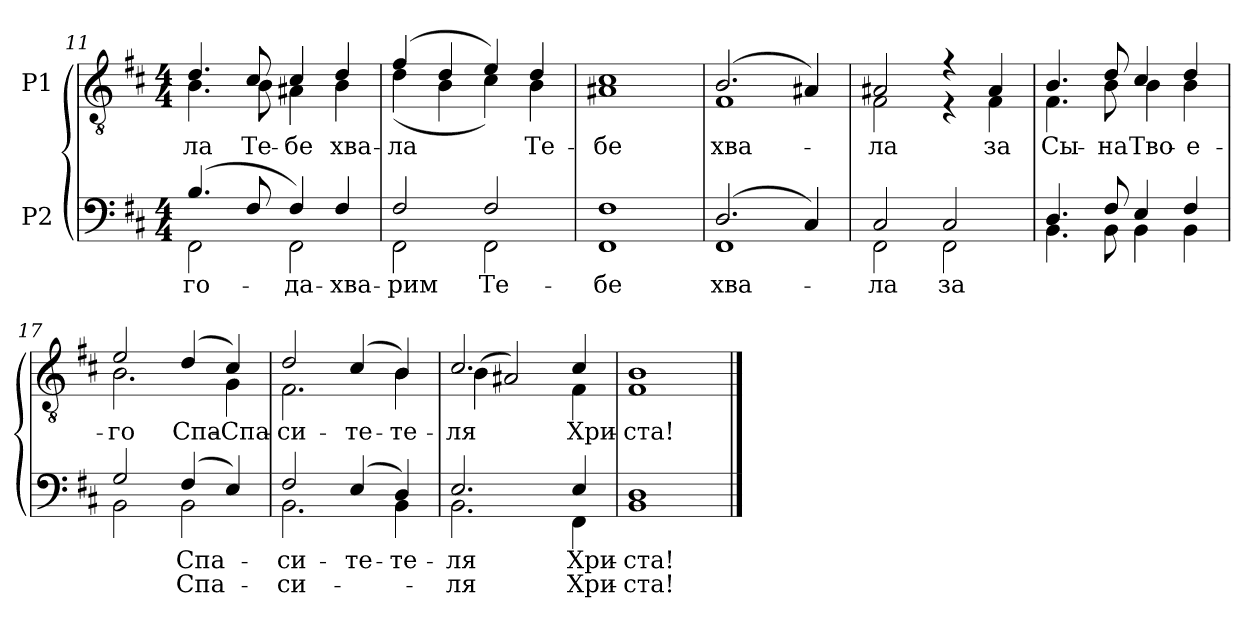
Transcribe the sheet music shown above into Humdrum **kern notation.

**kern	**text	**text	**kern	**text
*part2	*part2	*part2	*part1	*part1
*staff2	*staff2	*staff2	*staff1	*staff1
*I"P2	*	*	*I"P1	*
*clefF4	*	*	*clefGv2	*
*	*	*	*ITrd7c12	*
*k[f#c#]	*	*	*k[f#c#]	*
*b:	*	*	*b:	*
*M4/4	*	*	*M4/4	*
=11	=11	=11	=11	=11
!	!LO:LY:a:color=#000000	!	!	!
*^	*	*	*	*
!	!	!LO:LY:b:color=#000000	!	!	!
!	!	!	!	!	!LO:LY:b:color=#000000
*	*	*	*	*^	*
(4.Bi/	2FF#i\	го-	.	4.Di/	4.BBi\	-ла
!	!	!	!	!	!	!LO:LY:b:color=#000000
8F#i/	.	.	.	8C#i/	8BBi\	Те-
!	!	!LO:LY:b:color=#000000	!	!	!	!
!	!	!	!	!	!	!LO:LY:b:color=#000000
4F#i/)	2FF#i\	-да-	.	4C#i/	4AA#Xi\	-бе
!	!	!LO:LY:a:color=#000000	!	!	!	!
!	!	!	!	!	!	!LO:LY:b:color=#000000
4F#i/	.	-хва-	.	4Di/	4BBi\	хва-
=12	=12	=12	=12	=12	=12	=12
!	!	!LO:LY:a:color=#000000	!	!	!	!
!	!	!LO:LY:b:color=#000000	!	!	!	!
!	!	!	!	!	!	!LO:LY:b:color=#000000
2F#i/	2FF#i\	рим	.	(4F#i/	(4Di\	-ла
.	.	.	.	4Di/	4BBi\	.
!	!	!LO:LY:a:color=#000000	!	!	!	!
2F#i/	2FF#i\	Те-	.	4Ei/)	4C#i\)	.
!	!	!	!	!	!	!LO:LY:b:color=#000000
.	.	.	.	4Di/	4BBi\	Те-
=13	=13	=13	=13	=13	=13	=13
!	!	!LO:LY:a:color=#000000	!	!	!	!
!	!	!	!	!	!	!LO:LY:b:color=#000000
1F#i	1FF#i	-бе	.	1C#i	1AA#Xi	-бе
=14	=14	=14	=14	=14	=14	=14
!	!	!LO:LY:a:color=#000000	!	!	!	!
!	!	!	!	!	!	!LO:LY:b:color=#000000
(2.Di/	1FF#i	хва-	.	(2.BBi/	1FF#i	хва-
4C#i/)	.	.	.	4AA#Xi/)	.	.
!!LO:LB:g=z	!!
=15	=15	=15	=15	=15	=15	=15
!	!	!LO:LY:a:color=#000000	!	!	!	!
!	!	!	!	!	!	!LO:LY:b:color=#000000
2C#i/	2FF#i\	ла	.	2AA#Xi/	2FF#i\	-ла
!	!	!LO:LY:a:color=#000000	!	!	!	!
2C#i/	2FF#i\	за	.	4r	4r	.
!	!	!	!	!	!	!LO:LY:b:color=#000000
.	.	.	.	4AA#i/	4FF#i\	за
=16	=16	=16	=16	=16	=16	=16
!	!	!	!	!	!	!LO:LY:b:color=#000000
4.Di/	4.BBi\	.	.	4.BBi/	4.FF#i\	Сы-
!	!	!	!	!	!	!LO:LY:b:color=#000000
8F#i/	8BBi\	.	.	8Di/	8BBi\	-на
!	!	!	!	!	!	!LO:LY:b:color=#000000
4Ei/	4BBi\	.	.	4C#i/	4BBi\	Тво-
!	!	!	!	!	!	!LO:LY:b:color=#000000
4F#i/	4BBi\	.	.	4Di/	4BBi\	-е-
=17	=17	=17	=17	=17	=17	=17
!	!	!	!	!	!	!LO:LY:b:color=#000000
2Gi/	2BBi\	.	.	2Ei/	2.BBi\	-го
!	!	!LO:LY:a:color=#000000	!LO:LY:b:color=#000000	!	!	!
!	!	!	!	!	!	!LO:LY:a:color=#000000
(4F#i/	2BBi\	Спа-	-Спа-	(4Di/	.	Спа-
!	!	!	!	!	!	!LO:LY:b:color=#000000
4Ei/)	.	.	.	4C#i/)	4GGi\	-Спа-
=18	=18	=18	=18	=18	=18	=18
!	!	!LO:LY:a:color=#000000	!LO:LY:b:color=#000000	!	!	!
!	!	!	!	!	!	!LO:LY:a:color=#000000
!	!	!	!	!	!	!LO:LY:b:color=#000000
2F#i/	2.BBi\	-си-	-си-	2Di/	2.FF#i\	-си-
!	!	!LO:LY:a:color=#000000	!	!	!	!
!	!	!	!	!	!	!LO:LY:a:color=#000000
(4Ei/	.	-те-	.	(4C#i/	.	-те-
!	!	!LO:LY:b:color=#000000	!	!	!	!
!	!	!	!	!	!	!LO:LY:b:color=#000000
4Di/)	4BBi\	-те-	.	4BBi/)	4BBi\	-те-
=19	=19	=19	=19	=19	=19	=19
!	!	!LO:LY:a:color=#000000	!LO:LY:b:color=#000000	!	!	!
!	!	!	!	!	!	!LO:LY:a:color=#000000
!	!	!	!	!	!	!LO:LY:b:color=#000000
2.Ei/	2.BBi\	-ля	-ля	2.C#i/	(4BBi\	ля
.	.	.	.	.	2AA#Xi/)	.
!	!	!LO:LY:a:color=#000000	!LO:LY:b:color=#000000	!	!	!
!	!	!	!	!	!	!LO:LY:a:color=#000000
!	!	!	!	!	!	!LO:LY:b:color=#000000
4Ei/	4FF#i\	Хри-	Хри-	4C#i/	4FF#i\	-Хри-
=20	=20	=20	=20	=20	=20	=20
!	!	!LO:LY:a:color=#000000	!LO:LY:b:color=#000000	!	!	!
!	!	!	!	!	!	!LO:LY:a:color=#000000
!	!	!	!	!	!	!LO:LY:b:color=#000000
1Di	1BBi	-ста!	-ста!	1BBi	1FF#i	ста!
*v	*v	*	*	*	*	*
*	*	*	*v	*v	*
==	==	==	==	==
*-	*-	*-	*-	*-
